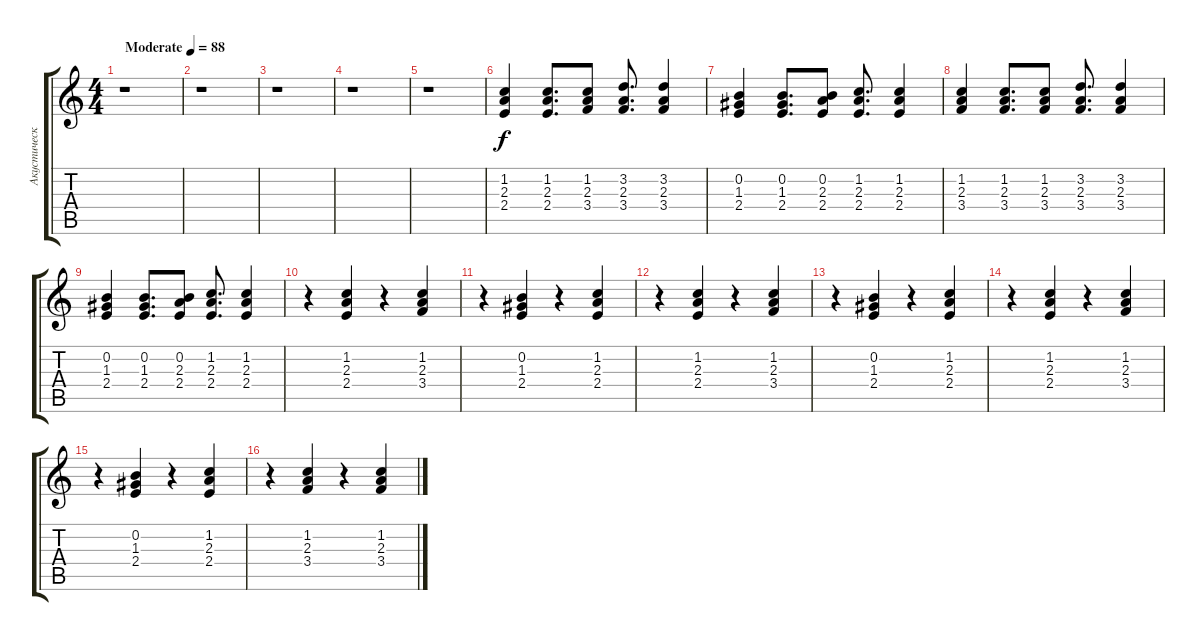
\track ("Акустическая гитара" "Акустическ") {instrument acousticguitarsteel}
\staff {score tabs}
\tuning (E4 B3 G3 D3 A2 E2) {hide}
\ts (4 4)
\tempo (88 "Moderate")
\clef g2
\ks c
r.1{dy f instrument acousticguitarsteel} |
r.1 |
r.1 |
r.1 |
r.1 |
(1.2 2.3 2.4).4 (1.2 2.3 2.4).8{d} (1.2 2.3 3.4).8 (3.2 2.3 3.4).8{d} (3.2 2.3 3.4).4 |
(0.2 1.3 2.4).4 (0.2 1.3 2.4).8{d} (0.2 2.3 2.4).8 (1.2 2.3 2.4).8{d} (1.2 2.3 2.4).4 |
(1.2 2.3 3.4).4 (1.2 2.3 3.4).8{d} (1.2 2.3 3.4).8 (3.2 2.3 3.4).8{d} (3.2 2.3 3.4).4 |
(0.2 1.3 2.4).4 (0.2 1.3 2.4).8{d} (0.2 2.3 2.4).8 (1.2 2.3 2.4).8{d} (1.2 2.3 2.4).4 |
r.4 (1.2 2.3 2.4).4 r.4 (1.2 2.3 3.4).4 |
r.4 (0.2 1.3 2.4).4 r.4 (1.2 2.3 2.4).4 |
r.4 (1.2 2.3 2.4).4 r.4 (1.2 2.3 3.4).4 |
r.4 (0.2 1.3 2.4).4 r.4 (1.2 2.3 2.4).4 |
r.4 (1.2 2.3 2.4).4 r.4 (1.2 2.3 3.4).4 |
r.4 (0.2 1.3 2.4).4 r.4 (1.2 2.3 2.4).4 |
r.4 (1.2 2.3 3.4).4 r.4 (1.2 2.3 3.4).4
